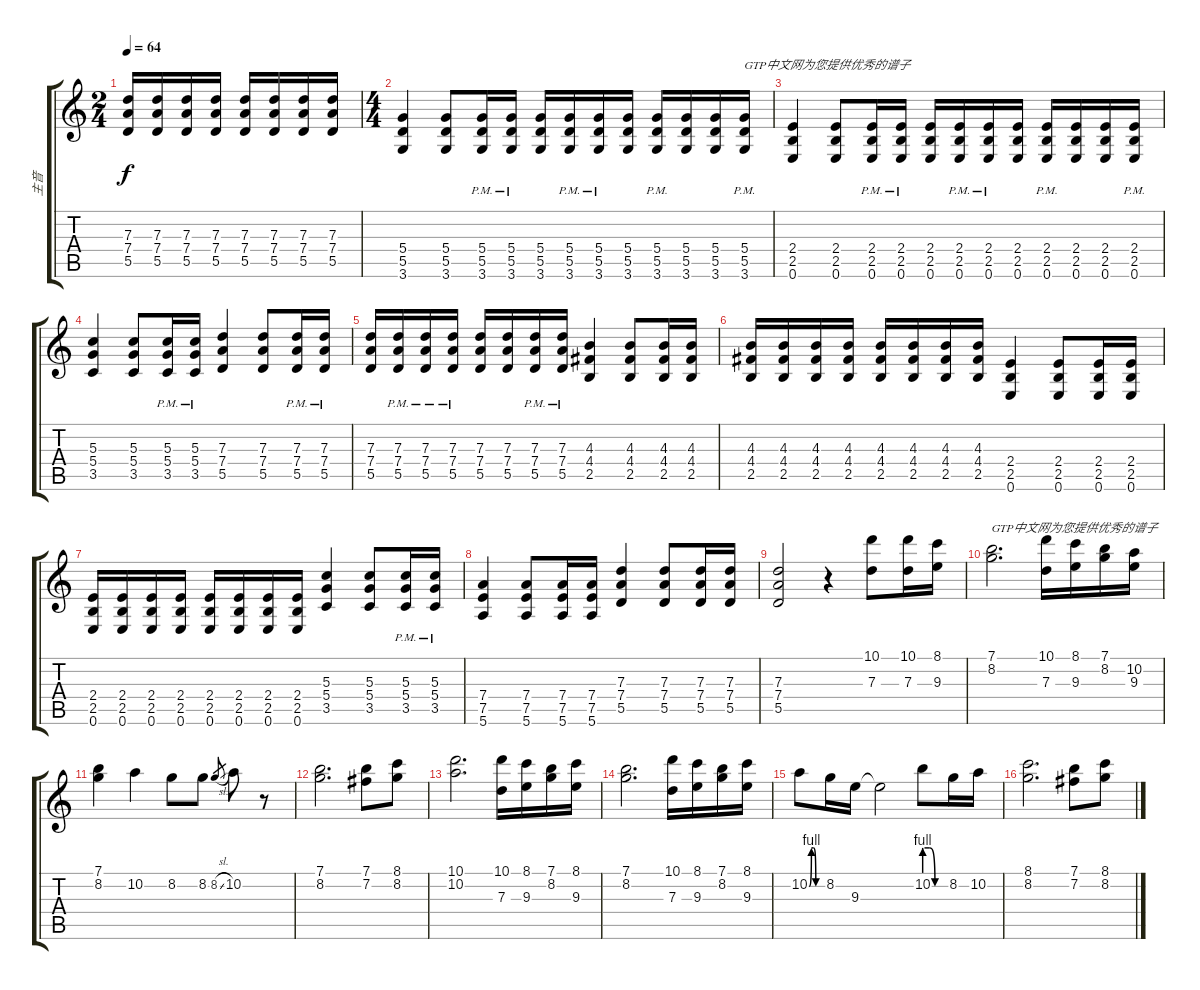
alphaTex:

\track ("主音" "主音") {instrument distortionguitar}
\staff {score tabs}
\tuning (E4 B3 G3 D3 A2 E2) {hide}
\ts (2 4)
\tempo 64
\clef g2
\ks c
(7.3 7.4 5.5).16{dy f} (7.3 7.4 5.5).16 (7.3 7.4 5.5).16 (7.3 7.4 5.5).16 (7.3 7.4 5.5).16 (7.3 7.4 5.5).16 (7.3 7.4 5.5).16 (7.3 7.4 5.5).16 |
\ts (4 4)
(5.4 5.5 3.6).4 (5.4 5.5 3.6).8 (5.4{pm} 5.5{pm} 3.6{pm}).16 (5.4{pm} 5.5{pm} 3.6{pm}).16 (5.4 5.5 3.6).16 (5.4{pm} 5.5{pm} 3.6{pm}).16 (5.4{pm} 5.5{pm} 3.6{pm}).16 (5.4 5.5 3.6).16 (5.4 5.5{pm} 3.6).16 (5.4 5.5 3.6).16 (5.4 5.5 3.6).16 (5.4 5.5{pm} 3.6).16{txt "GTP中文网为您提供优秀的谱子"} |
(2.4 2.5 0.6).4 (2.4 2.5 0.6).8 (2.4{pm} 2.5{pm} 0.6{pm}).16 (2.4{pm} 2.5{pm} 0.6{pm}).16 (2.4 2.5 0.6).16 (2.4{pm} 2.5{pm} 0.6{pm}).16 (2.4{pm} 2.5{pm} 0.6{pm}).16 (2.4 2.5 0.6).16 (2.4{pm} 2.5 0.6).16 (2.4 2.5 0.6).16 (2.4 2.5 0.6).16 (2.4 2.5 0.6{pm}).16 |
(5.3 5.4 3.5).4 (5.3 5.4 3.5).8 (5.3{pm} 5.4{pm} 3.5{pm}).16 (5.3{pm} 5.4{pm} 3.5{pm}).16 (7.3 7.4 5.5).4 (7.3 7.4 5.5).8 (7.3{pm} 7.4{pm} 5.5{pm}).16 (7.3{pm} 7.4{pm} 5.5{pm}).16 |
(7.3 7.4 5.5).16 (7.3{pm} 7.4{pm} 5.5{pm}).16 (7.3{pm} 7.4{pm} 5.5{pm}).16 (7.3{pm} 7.4 5.5{pm}).16 (7.3 7.4 5.5).16 (7.3 7.4 5.5).16 (7.3{pm} 7.4{pm} 5.5{pm}).16 (7.3{pm} 7.4{pm} 5.5{pm}).16 (4.3 4.4 2.5).4 (4.3 4.4 2.5).8 (4.3 4.4 2.5).16 (4.3 4.4 2.5).16 |
(4.3 4.4 2.5).16 (4.3 4.4 2.5).16 (4.3 4.4 2.5).16 (4.3 4.4 2.5).16 (4.3 4.4 2.5).16 (4.3 4.4 2.5).16 (4.3 4.4 2.5).16 (4.3 4.4 2.5).16 (2.4 2.5 0.6).4 (2.4 2.5 0.6).8 (2.4 2.5 0.6).16 (2.4 2.5 0.6).16 |
(2.4 2.5 0.6).16 (2.4 2.5 0.6).16 (2.4 2.5 0.6).16 (2.4 2.5 0.6).16 (2.4 2.5 0.6).16 (2.4 2.5 0.6).16 (2.4 2.5 0.6).16 (2.4 2.5 0.6).16 (5.3 5.4 3.5).4 (5.3 5.4 3.5).8 (5.3{pm} 5.4{pm} 3.5{pm}).16 (5.3{pm} 5.4{pm} 3.5{pm}).16 |
(7.4 7.5 5.6).4 (7.4 7.5 5.6).8 (7.4 7.5 5.6).16 (7.4 7.5 5.6).16 (7.3 7.4 5.5).4 (7.3 7.4 5.5).8 (7.3 7.4 5.5).16 (7.3 7.4 5.5).16 |
(7.3 7.4 5.5).2 r.4 (10.1 7.3).8 (10.1 7.3).16 (8.1 9.3).16 |
(7.1 8.2).2{d txt "GTP中文网为您提供优秀的谱子"} (10.1 7.3).16 (8.1 9.3).16 (7.1 8.2).16 (10.2 9.3).16 |
(7.1 8.2).4 10.2.4 8.2.8 8.2.8 8.2{sl}.8{gr} 10.2.8 r.8 |
(7.1 8.2).2{d} (7.1 7.2).8 (8.1 8.2).8 |
(10.1 10.2).2{d} (10.1 7.3).16 (8.1 9.3).16 (7.1 8.2).16 (8.1 9.3).16 |
(7.1 8.2).2{d} (10.1 7.3).16 (8.1 9.3).16 (7.1 8.2).16 (8.1 9.3).16 |
10.2{be (custom 0 0 10 4 20 4 30 0 60 0)}.8 8.2.16 9.3.16 9.3{t}.2 10.2{be (custom 0 4 15 4 30 0 60 0)}.8 8.2.16 10.2.16 |
(8.1 8.2).2{d} (7.1 7.2).8 (8.1 8.2).8
